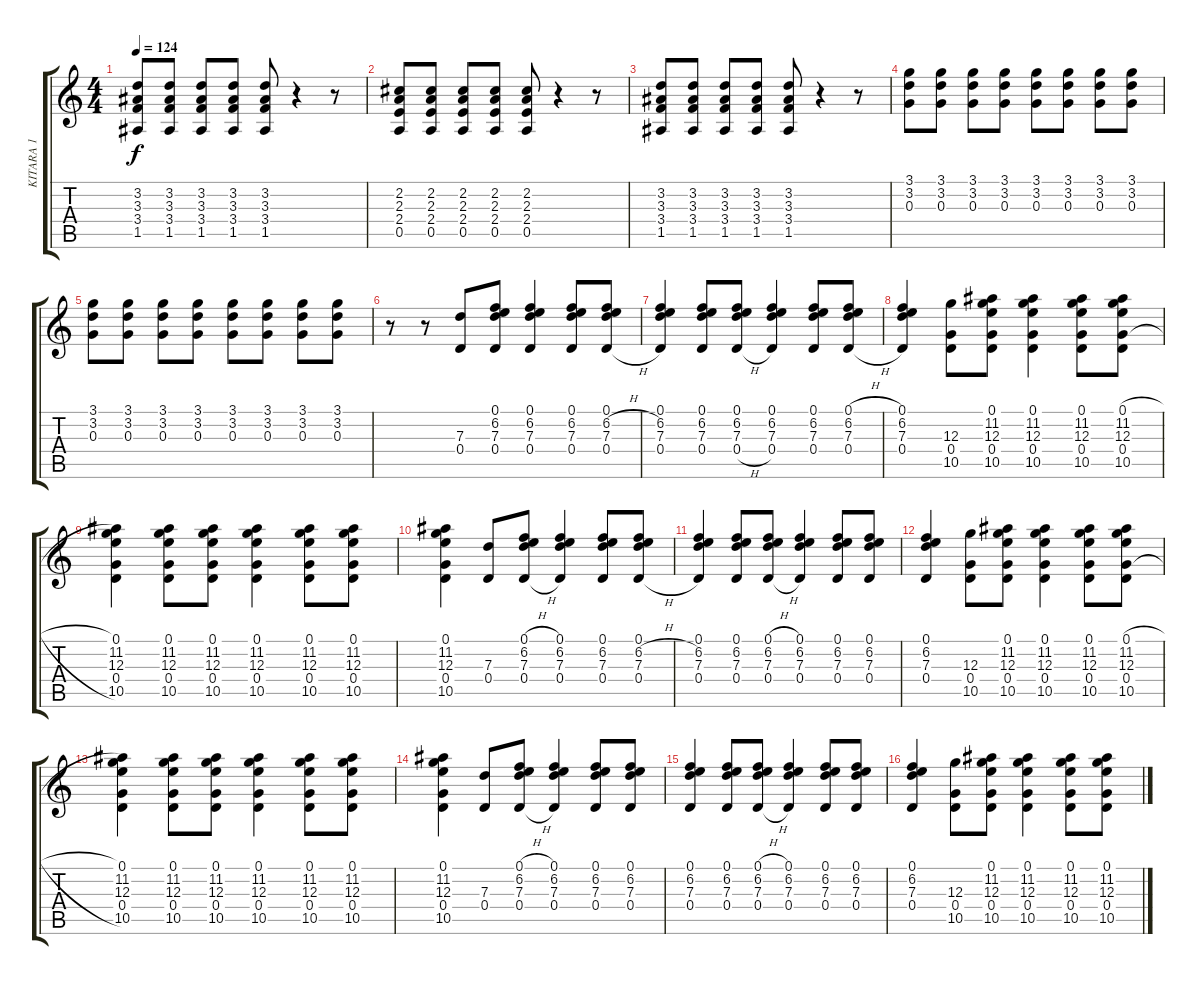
\track ("KITARA 1" "KITARA 1") {instrument acousticguitarsteel}
\staff {score tabs}
\tuning (E4 B3 G3 D3 A2 E2) {hide}
\ts (4 4)
\tempo 124
\clef g2
\ks c
(3.2 3.3 3.4 1.5).8{dy f} (3.2 3.3 3.4 1.5).8 (3.2 3.3 3.4 1.5).8 (3.2 3.3 3.4 1.5).8 (3.2 3.3 3.4 1.5).8 r.4 r.8 |
(2.2 2.3 2.4 0.5).8 (2.2 2.3 2.4 0.5).8 (2.2 2.3 2.4 0.5).8 (2.2 2.3 2.4 0.5).8 (2.2 2.3 2.4 0.5).8 r.4 r.8 |
(3.2 3.3 3.4 1.5).8 (3.2 3.3 3.4 1.5).8 (3.2 3.3 3.4 1.5).8 (3.2 3.3 3.4 1.5).8 (3.2 3.3 3.4 1.5).8 r.4 r.8 |
(3.1 3.2 0.3).8 (3.1 3.2 0.3).8 (3.1 3.2 0.3).8 (3.1 3.2 0.3).8 (3.1 3.2 0.3).8 (3.1 3.2 0.3).8 (3.1 3.2 0.3).8 (3.1 3.2 0.3).8 |
(3.1 3.2 0.3).8 (3.1 3.2 0.3).8 (3.1 3.2 0.3).8 (3.1 3.2 0.3).8 (3.1 3.2 0.3).8 (3.1 3.2 0.3).8 (3.1 3.2 0.3).8 (3.1 3.2 0.3).8 |
r.8 r.8 (7.3 0.4).8 (0.1 6.2 7.3 0.4).8 (0.1 6.2 7.3 0.4).4 (0.1 6.2 7.3 0.4).8 (0.1{h} 6.2{h} 7.3{h} 0.4{h}).8 |
(0.1 6.2 7.3 0.4).4 (0.1 6.2 7.3 0.4).8 (0.1 6.2 7.3 0.4{h}).8 (0.1 6.2 7.3 0.4).4 (0.1 6.2 7.3 0.4).8 (0.1{h} 6.2 7.3 0.4{h}).8 |
(0.1 6.2 7.3 0.4).4 (12.3 0.4 10.5).8 (0.1 11.2 12.3 0.4 10.5).8 (0.1 11.2 12.3 0.4 10.5).4 (0.1 11.2 12.3 0.4 10.5).8 (0.1{h} 11.2 12.3 0.4 10.5{h}).8 |
(0.1 11.2 12.3 0.4 10.5).4 (0.1 11.2 12.3 0.4 10.5).8 (0.1 11.2 12.3 0.4 10.5).8 (0.1 11.2 12.3 0.4 10.5).4 (0.1 11.2 12.3 0.4 10.5).8 (0.1 11.2 12.3 0.4 10.5).8 |
(0.1 11.2 12.3 0.4 10.5).4 (7.3 0.4).8 (0.1{h} 6.2 7.3 0.4{h}).8 (0.1 6.2 7.3 0.4).4 (0.1 6.2 7.3 0.4).8 (0.1 6.2{h} 7.3{h} 0.4{h}).8 |
(0.1 6.2 7.3 0.4).4 (0.1 6.2 7.3 0.4).8 (0.1{h} 6.2 7.3 0.4{h}).8 (0.1 6.2 7.3 0.4).4 (0.1 6.2 7.3 0.4).8 (0.1 6.2 7.3 0.4).8 |
(0.1 6.2 7.3 0.4).4 (12.3 0.4 10.5).8 (0.1 11.2 12.3 0.4 10.5).8 (0.1 11.2 12.3 0.4 10.5).4 (0.1 11.2 12.3 0.4 10.5).8 (0.1{h} 11.2 12.3 0.4 10.5{h}).8 |
(0.1 11.2 12.3 0.4 10.5).4 (0.1 11.2 12.3 0.4 10.5).8 (0.1 11.2 12.3 0.4 10.5).8 (0.1 11.2 12.3 0.4 10.5).4 (0.1 11.2 12.3 0.4 10.5).8 (0.1 11.2 12.3 0.4 10.5).8 |
(0.1 11.2 12.3 0.4 10.5).4 (7.3 0.4).8 (0.1{h} 6.2 7.3 0.4{h}).8 (0.1 6.2 7.3 0.4).4 (0.1 6.2 7.3 0.4).8 (0.1 6.2 7.3 0.4).8 |
(0.1 6.2 7.3 0.4).4 (0.1 6.2 7.3 0.4).8 (0.1{h} 6.2 7.3 0.4{h}).8 (0.1 6.2 7.3 0.4).4 (0.1 6.2 7.3 0.4).8 (0.1 6.2 7.3 0.4).8 |
(0.1 6.2 7.3 0.4).4 (12.3 0.4 10.5).8 (0.1 11.2 12.3 0.4 10.5).8 (0.1 11.2 12.3 0.4 10.5).4 (0.1 11.2 12.3 0.4 10.5).8 (0.1{h} 11.2 12.3 0.4 10.5{h}).8
